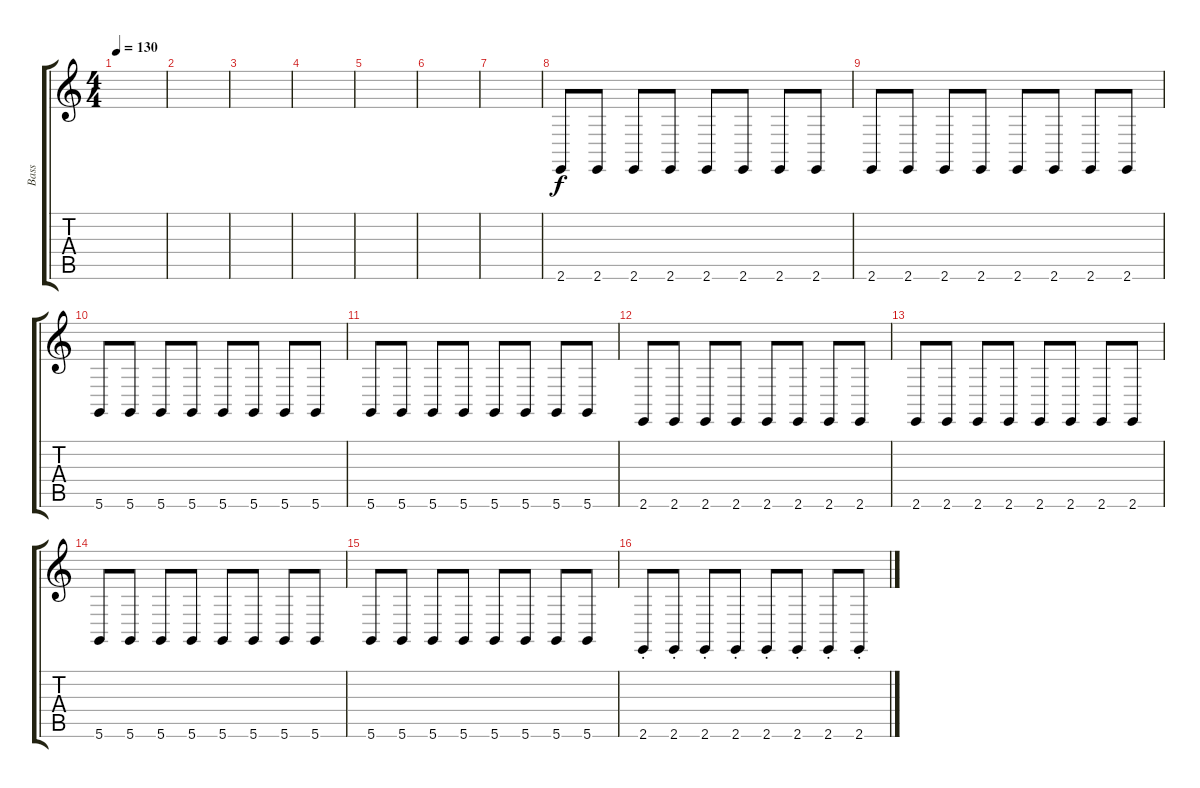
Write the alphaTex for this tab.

\track ("Bass" "Bass") {instrument lead8bassandlead}
\staff {score tabs}
\tuning (E4 B3 G3 D3 A2 D2) {hide}
\ts (4 4)
\tempo 130
\clef g2
\ks c
|
|
|
|
|
|
|
2.6.8 2.6.8 2.6.8 2.6.8 2.6.8 2.6.8 2.6.8 2.6.8 |
2.6.8 2.6.8 2.6.8 2.6.8 2.6.8 2.6.8 2.6.8 2.6.8 |
5.6.8 5.6.8 5.6.8 5.6.8 5.6.8 5.6.8 5.6.8 5.6.8 |
5.6.8 5.6.8 5.6.8 5.6.8 5.6.8 5.6.8 5.6.8 5.6.8 |
2.6.8 2.6.8 2.6.8 2.6.8 2.6.8 2.6.8 2.6.8 2.6.8 |
2.6.8 2.6.8 2.6.8 2.6.8 2.6.8 2.6.8 2.6.8 2.6.8 |
5.6.8 5.6.8 5.6.8 5.6.8 5.6.8 5.6.8 5.6.8 5.6.8 |
5.6.8 5.6.8 5.6.8 5.6.8 5.6.8 5.6.8 5.6.8 5.6.8 |
2.6{st}.8 2.6{st}.8 2.6{st}.8 2.6{st}.8 2.6{st}.8 2.6{st}.8 2.6{st}.8 2.6{st}.8
